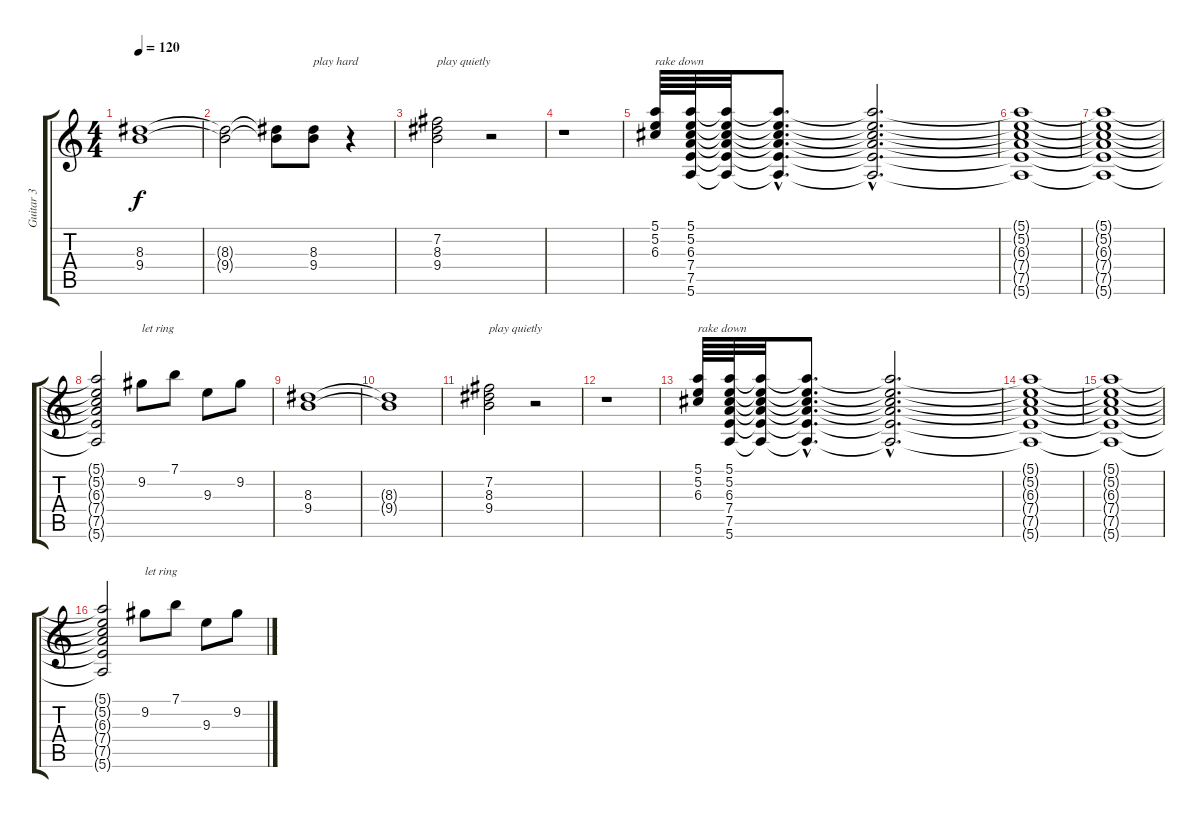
\track ("Guitar 3" "Guitar 3") {instrument electricguitarjazz}
\staff {score tabs}
\tuning (E4 B3 G3 D3 A2 E2) {hide}
\ts (4 4)
\tempo 120
\clef g2
\ks c
(8.3 9.4).1{dy f} |
(8.3{t} 9.4{t}).2 (8.3{t} 9.4{t}).8 (8.3 9.4).8{txt "play hard"} r.4 |
(7.2 8.3 9.4).2{txt "play quietly"} r.2 |
r.1 |
(5.1 5.2 6.3).64{txt "rake down"} (5.1 5.2 6.3 7.4 7.5 5.6).64 (5.1{t} 5.2{t} 6.3{t} 7.4{t} 7.5{t} 5.6{t}).32 (5.1{hac t} 5.2{hac t} 6.3{hac t} 7.4{hac t} 7.5{hac t} 5.6{hac t}).8{d} (5.1{hac t} 5.2{hac t} 6.3{hac t} 7.4{hac t} 7.5{hac t} 5.6{hac t}).2{d} |
(5.1{t} 5.2{t} 6.3{t} 7.4{t} 7.5{t} 5.6{t}).1 |
(5.1{t} 5.2{t} 6.3{t} 7.4{t} 7.5{t} 5.6{t}).1 |
(5.1{t} 5.2{t} 6.3{t} 7.4{t} 7.5{t} 5.6{t}).2 9.2.8{txt "let ring"} 7.1.8 9.3.8 9.2.8 |
(8.3 9.4).1 |
(8.3{t} 9.4{t}).1 |
(7.2 8.3 9.4).2{txt "play quietly"} r.2 |
r.1 |
(5.1 5.2 6.3).64{txt "rake down"} (5.1 5.2 6.3 7.4 7.5 5.6).64 (5.1{t} 5.2{t} 6.3{t} 7.4{t} 7.5{t} 5.6{t}).32 (5.1{hac t} 5.2{hac t} 6.3{hac t} 7.4{hac t} 7.5{hac t} 5.6{hac t}).8{d} (5.1{hac t} 5.2{hac t} 6.3{hac t} 7.4{hac t} 7.5{hac t} 5.6{hac t}).2{d} |
(5.1{t} 5.2{t} 6.3{t} 7.4{t} 7.5{t} 5.6{t}).1 |
(5.1{t} 5.2{t} 6.3{t} 7.4{t} 7.5{t} 5.6{t}).1 |
(5.1{t} 5.2{t} 6.3{t} 7.4{t} 7.5{t} 5.6{t}).2 9.2.8{txt "let ring"} 7.1.8 9.3.8 9.2.8
